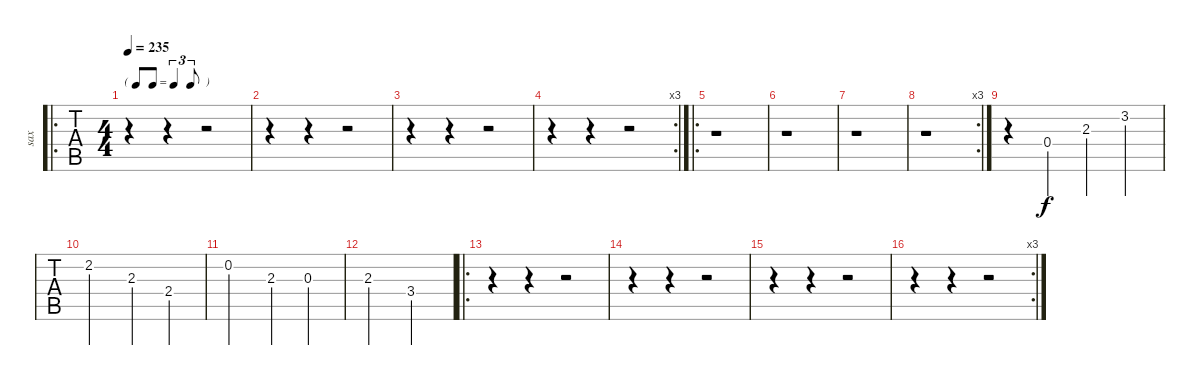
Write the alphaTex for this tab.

\track ("sax" "sax") {instrument tenorsax}
\staff {tabs}
\tuning (E4 B3 G3 D3 A2 E2) {hide}
\ro
\ts (4 4)
\tf triplet8th
\tempo 235
\clef g2
\ks c
r.4{dy f} r.4 r.2 |
r.4 r.4 r.2 |
r.4 r.4 r.2 |
\rc 3
r.4 r.4 r.2 |
\ro
r.1 |
r.1 |
r.1 |
\rc 3
r.1 |
r.4 0.4.4 2.3.4 3.2.4 |
2.2.2 2.3.4 2.4.4 |
0.2.2 2.3.4 0.3.4 |
2.3.2 3.4.2 |
\ro
r.4 r.4 r.2 |
r.4 r.4 r.2 |
r.4 r.4 r.2 |
\rc 3
r.4 r.4 r.2
